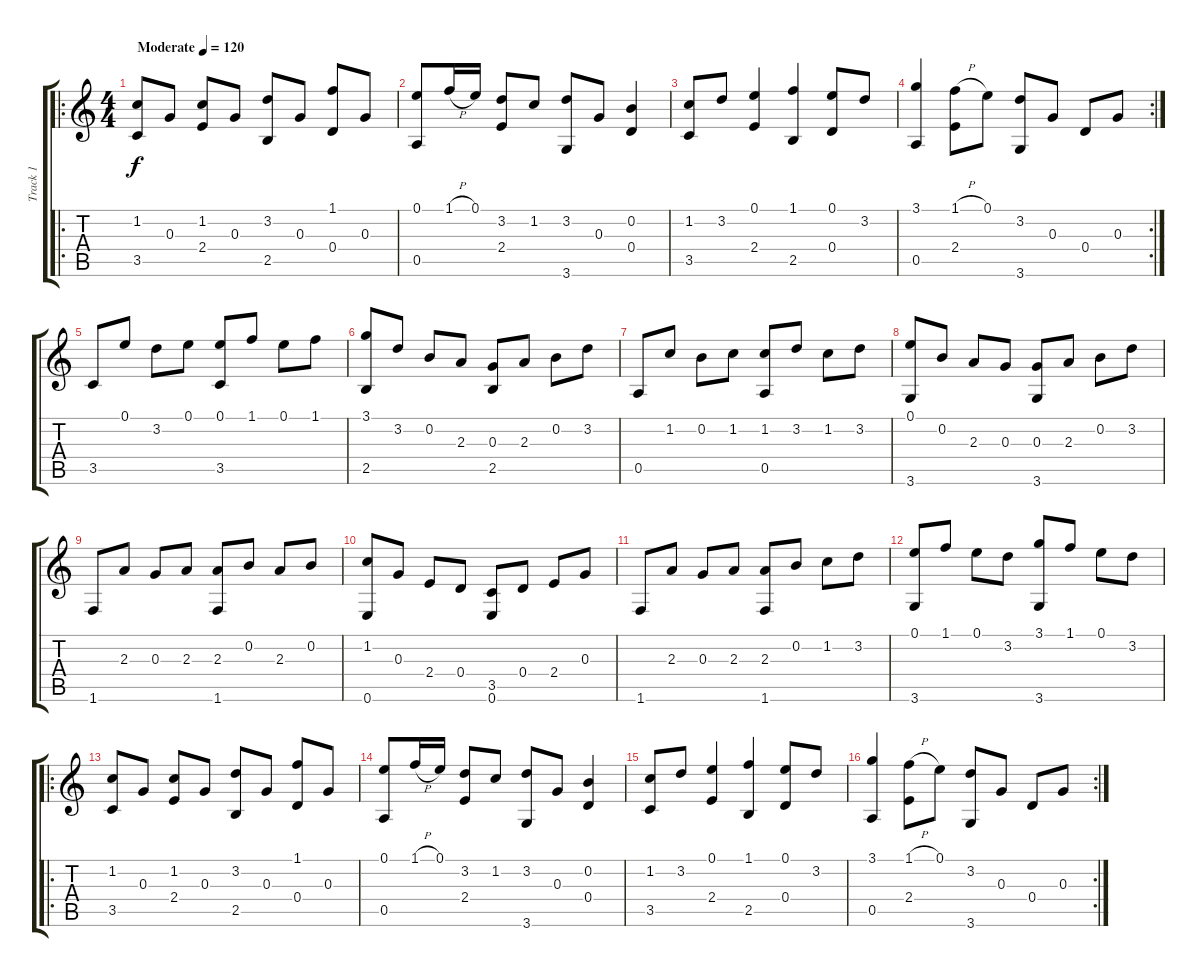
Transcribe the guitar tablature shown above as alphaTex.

\track ("Track 1" "Track 1") {instrument acousticguitarnylon}
\staff {score tabs}
\tuning (E4 B3 G3 D3 A2 E2) {hide}
\ro
\ts (4 4)
\tempo (120 "Moderate")
\clef g2
\ks c
(1.2 3.5).8{dy f instrument acousticguitarnylon} 0.3.8 (1.2 2.4).8 0.3.8 (3.2 2.5).8 0.3.8 (1.1 0.4).8 0.3.8 |
(0.1 0.5).8 1.1{h}.16 0.1.16 (3.2 2.4).8 1.2.8 (3.2 3.6).8 0.3.8 (0.2 0.4).4 |
(1.2 3.5).8 3.2.8 (0.1 2.4).4 (1.1 2.5).4 (0.1 0.4).8 3.2.8 |
\rc 2
(3.1 0.5).4 (1.1{h} 2.4).8 0.1.8 (3.2 3.6).8 0.3.8 0.4.8 0.3.8 |
3.5.8 0.1.8 3.2.8 0.1.8 (0.1 3.5).8 1.1.8 0.1.8 1.1.8 |
(3.1 2.5).8 3.2.8 0.2.8 2.3.8 (0.3 2.5).8 2.3.8 0.2.8 3.2.8 |
0.5.8 1.2.8 0.2.8 1.2.8 (1.2 0.5).8 3.2.8 1.2.8 3.2.8 |
(0.1 3.6).8 0.2.8 2.3.8 0.3.8 (0.3 3.6).8 2.3.8 0.2.8 3.2.8 |
1.6.8 2.3.8 0.3.8 2.3.8 (2.3 1.6).8 0.2.8 2.3.8 0.2.8 |
(1.2 0.6).8 0.3.8 2.4.8 0.4.8 (3.5 0.6).8 0.4.8 2.4.8 0.3.8 |
1.6.8 2.3.8 0.3.8 2.3.8 (2.3 1.6).8 0.2.8 1.2.8 3.2.8 |
(0.1 3.6).8 1.1.8 0.1.8 3.2.8 (3.1 3.6).8 1.1.8 0.1.8 3.2.8 |
\ro
(1.2 3.5).8 0.3.8 (1.2 2.4).8 0.3.8 (3.2 2.5).8 0.3.8 (1.1 0.4).8 0.3.8 |
(0.1 0.5).8 1.1{h}.16 0.1.16 (3.2 2.4).8 1.2.8 (3.2 3.6).8 0.3.8 (0.2 0.4).4 |
(1.2 3.5).8 3.2.8 (0.1 2.4).4 (1.1 2.5).4 (0.1 0.4).8 3.2.8 |
\rc 2
(3.1 0.5).4 (1.1{h} 2.4).8 0.1.8 (3.2 3.6).8 0.3.8 0.4.8 0.3.8
